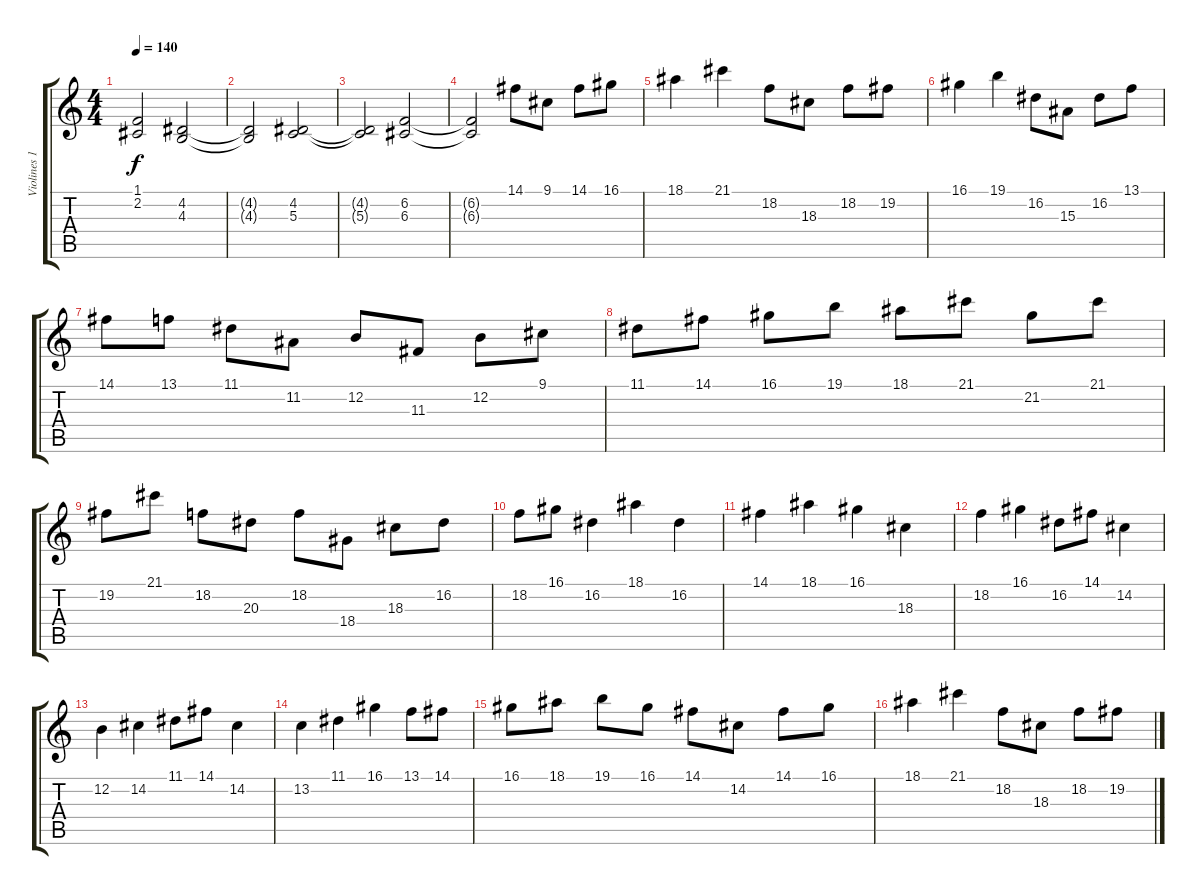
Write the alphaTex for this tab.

\track ("Violines 1" "Violines 1") {instrument stringensemble1}
\staff {score tabs}
\tuning (E4 B3 G3 D3 A2 E2) {hide}
\ts (4 4)
\tempo 140
\clef g2
\ks c
(1.1 2.2).2{dy f} (4.2 4.3).2 |
(4.2{t} 4.3{t}).2 (4.2 5.3).2 |
(4.2{t} 5.3{t}).2 (6.2 6.3).2 |
(6.2{t} 6.3{t}).2 14.1.8 9.1.8 14.1.8 16.1.8 |
18.1.4 21.1.4 18.2.8 18.3.8 18.2.8 19.2.8 |
16.1.4 19.1.4 16.2.8 15.3.8 16.2.8 13.1.8 |
14.1.8 13.1.8 11.1.8 11.2.8 12.2.8 11.3.8 12.2.8 9.1.8 |
11.1.8 14.1.8 16.1.8 19.1.8 18.1.8 21.1.8 21.2.8 21.1.8 |
19.2.8 21.1.8 18.2.8 20.3.8 18.2.8 18.4.8 18.3.8 16.2.8 |
18.2.8 16.1.8 16.2.4 18.1.4 16.2.4 |
14.1.4 18.1.4 16.1.4 18.3.4 |
18.2.4 16.1.4 16.2.8 14.1.8 14.2.4 |
12.2.4 14.2.4 11.1.8 14.1.8 14.2.4 |
13.2.4 11.1.4 16.1.4 13.1.8 14.1.8 |
16.1.8 18.1.8 19.1.8 16.1.8 14.1.8 14.2.8 14.1.8 16.1.8 |
18.1.4 21.1.4 18.2.8 18.3.8 18.2.8 19.2.8
